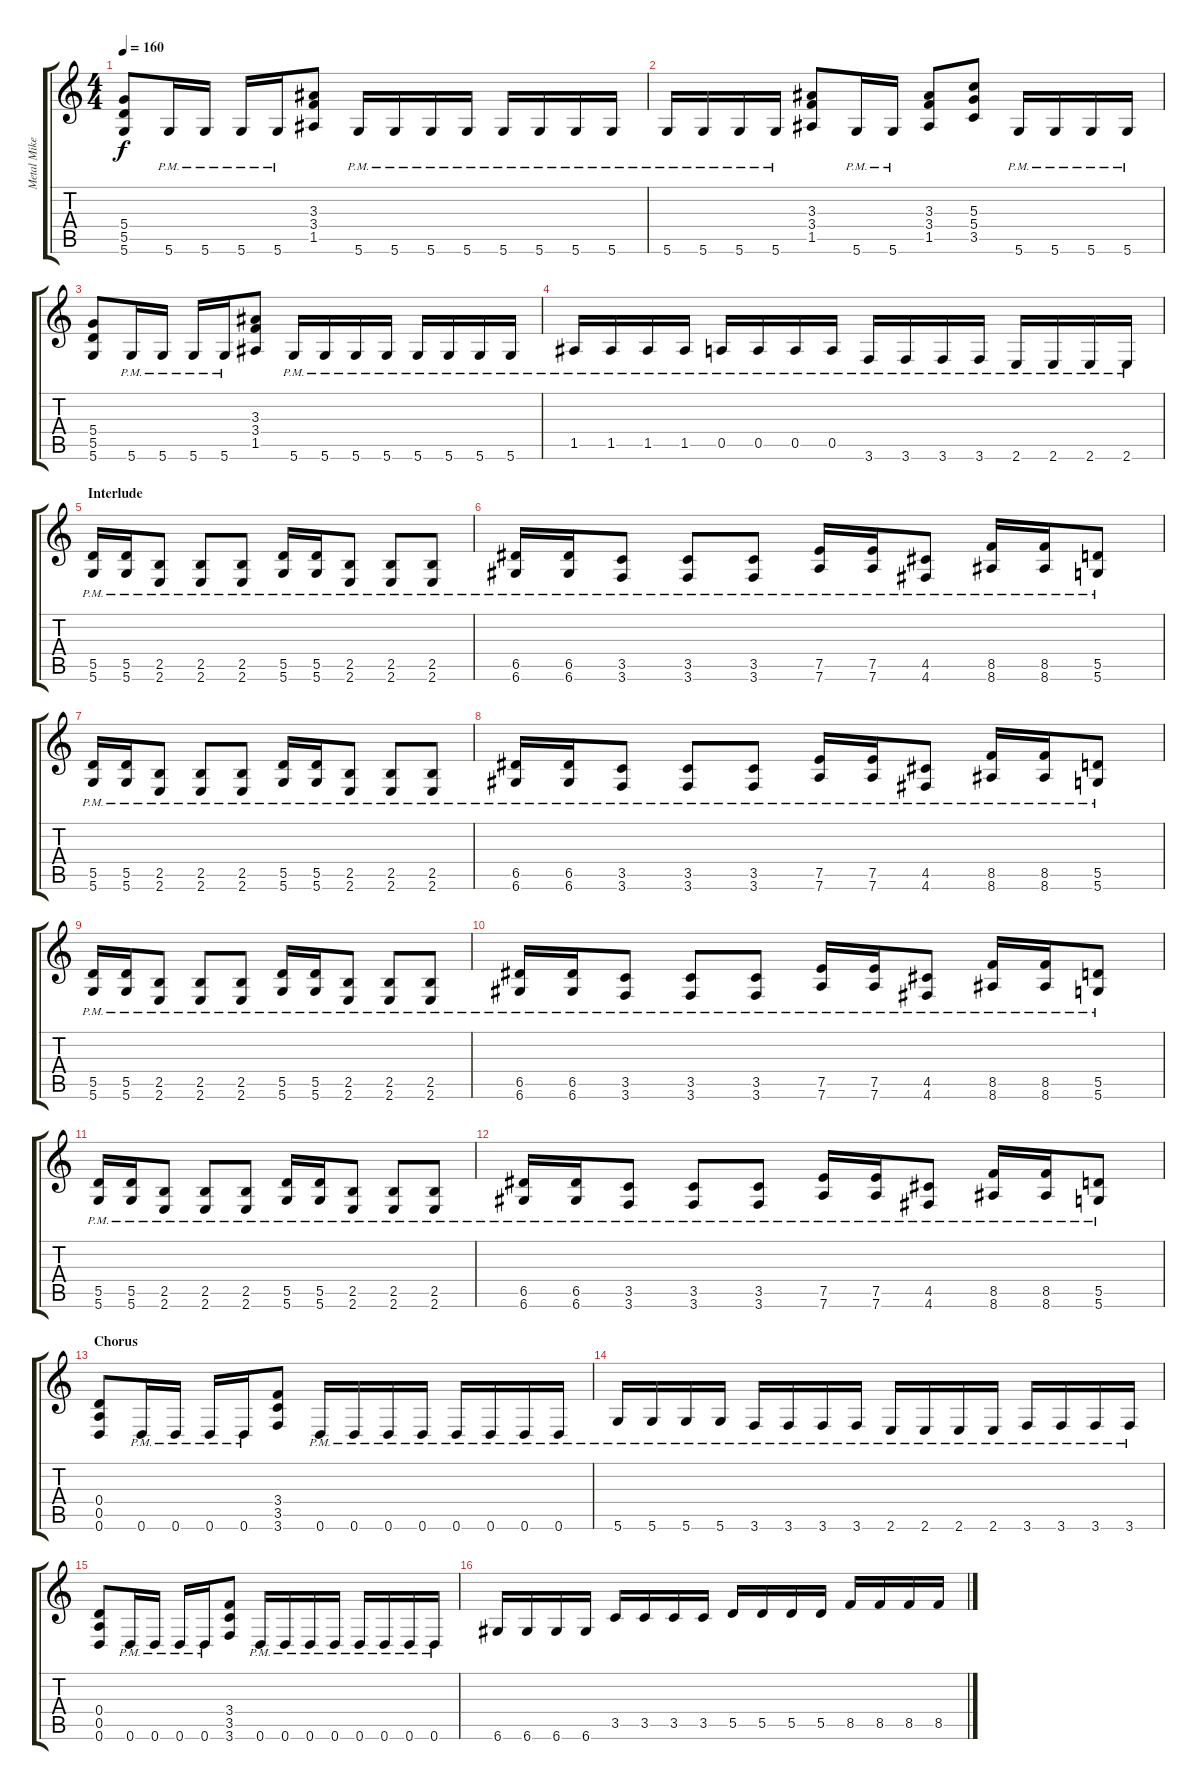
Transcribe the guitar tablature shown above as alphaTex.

\track ("Metal Mike Chlasciak" "Metal Mike") {instrument distortionguitar}
\staff {score tabs}
\tuning (E4 B3 G3 D3 A2 D2) {hide}
\ts (4 4)
\tempo 160
\clef g2
\ks c
(5.4 5.5 5.6).8{dy f} 5.6{pm}.16 5.6{pm}.16 5.6{pm}.16 5.6{pm}.16 (3.3 3.4 1.5).8 5.6{pm}.16 5.6{pm}.16 5.6{pm}.16 5.6{pm}.16 5.6{pm}.16 5.6{pm}.16 5.6{pm}.16 5.6{pm}.16 |
5.6{pm}.16 5.6{pm}.16 5.6{pm}.16 5.6{pm}.16 (3.3 3.4 1.5).8 5.6{pm}.16 5.6{pm}.16 (3.3 3.4 1.5).8 (5.3 5.4 3.5).8 5.6{pm}.16 5.6{pm}.16 5.6{pm}.16 5.6{pm}.16 |
(5.4 5.5 5.6).8 5.6{pm}.16 5.6{pm}.16 5.6{pm}.16 5.6{pm}.16 (3.3 3.4 1.5).8 5.6{pm}.16 5.6{pm}.16 5.6{pm}.16 5.6{pm}.16 5.6{pm}.16 5.6{pm}.16 5.6{pm}.16 5.6{pm}.16 |
1.5{pm}.16 1.5{pm}.16 1.5{pm}.16 1.5{pm}.16 0.5{pm}.16 0.5{pm}.16 0.5{pm}.16 0.5{pm}.16 3.6{pm}.16 3.6{pm}.16 3.6{pm}.16 3.6{pm}.16 2.6{pm}.16 2.6{pm}.16 2.6{pm}.16 2.6{pm}.16 |
\section ("" "Interlude")
(5.5{pm} 5.6{pm}).16 (5.5{pm} 5.6{pm}).16 (2.5{pm} 2.6{pm}).8 (2.5{pm} 2.6{pm}).8 (2.5{pm} 2.6{pm}).8 (5.5{pm} 5.6{pm}).16 (5.5{pm} 5.6{pm}).16 (2.5{pm} 2.6{pm}).8 (2.5{pm} 2.6{pm}).8 (2.5{pm} 2.6{pm}).8 |
(6.5{pm} 6.6{pm}).16 (6.5{pm} 6.6{pm}).16 (3.5{pm} 3.6{pm}).8 (3.5{pm} 3.6{pm}).8 (3.5{pm} 3.6{pm}).8 (7.5{pm} 7.6{pm}).16 (7.5{pm} 7.6{pm}).16 (4.5{pm} 4.6{pm}).8 (8.5{pm} 8.6{pm}).16 (8.5{pm} 8.6{pm}).16 (5.5{pm} 5.6{pm}).8 |
(5.5{pm} 5.6{pm}).16 (5.5{pm} 5.6{pm}).16 (2.5{pm} 2.6{pm}).8 (2.5{pm} 2.6{pm}).8 (2.5{pm} 2.6{pm}).8 (5.5{pm} 5.6{pm}).16 (5.5{pm} 5.6{pm}).16 (2.5{pm} 2.6{pm}).8 (2.5{pm} 2.6{pm}).8 (2.5{pm} 2.6{pm}).8 |
(6.5{pm} 6.6{pm}).16 (6.5{pm} 6.6{pm}).16 (3.5{pm} 3.6{pm}).8 (3.5{pm} 3.6{pm}).8 (3.5{pm} 3.6{pm}).8 (7.5{pm} 7.6{pm}).16 (7.5{pm} 7.6{pm}).16 (4.5{pm} 4.6{pm}).8 (8.5{pm} 8.6{pm}).16 (8.5{pm} 8.6{pm}).16 (5.5{pm} 5.6{pm}).8 |
(5.5{pm} 5.6{pm}).16 (5.5{pm} 5.6{pm}).16 (2.5{pm} 2.6{pm}).8 (2.5{pm} 2.6{pm}).8 (2.5{pm} 2.6{pm}).8 (5.5{pm} 5.6{pm}).16 (5.5{pm} 5.6{pm}).16 (2.5{pm} 2.6{pm}).8 (2.5{pm} 2.6{pm}).8 (2.5{pm} 2.6{pm}).8 |
(6.5{pm} 6.6{pm}).16 (6.5{pm} 6.6{pm}).16 (3.5{pm} 3.6{pm}).8 (3.5{pm} 3.6{pm}).8 (3.5{pm} 3.6{pm}).8 (7.5{pm} 7.6{pm}).16 (7.5{pm} 7.6{pm}).16 (4.5{pm} 4.6{pm}).8 (8.5{pm} 8.6{pm}).16 (8.5{pm} 8.6{pm}).16 (5.5{pm} 5.6{pm}).8 |
(5.5{pm} 5.6{pm}).16 (5.5{pm} 5.6{pm}).16 (2.5{pm} 2.6{pm}).8 (2.5{pm} 2.6{pm}).8 (2.5{pm} 2.6{pm}).8 (5.5{pm} 5.6{pm}).16 (5.5{pm} 5.6{pm}).16 (2.5{pm} 2.6{pm}).8 (2.5{pm} 2.6{pm}).8 (2.5{pm} 2.6{pm}).8 |
(6.5{pm} 6.6{pm}).16 (6.5{pm} 6.6{pm}).16 (3.5{pm} 3.6{pm}).8 (3.5{pm} 3.6{pm}).8 (3.5{pm} 3.6{pm}).8 (7.5{pm} 7.6{pm}).16 (7.5{pm} 7.6{pm}).16 (4.5{pm} 4.6{pm}).8 (8.5{pm} 8.6{pm}).16 (8.5{pm} 8.6{pm}).16 (5.5{pm} 5.6{pm}).8 |
\section ("" "Chorus")
(0.4 0.5 0.6).8 0.6{pm}.16 0.6{pm}.16 0.6{pm}.16 0.6{pm}.16 (3.4 3.5 3.6).8 0.6{pm}.16 0.6{pm}.16 0.6{pm}.16 0.6{pm}.16 0.6{pm}.16 0.6{pm}.16 0.6{pm}.16 0.6{pm}.16 |
5.6{pm}.16 5.6{pm}.16 5.6{pm}.16 5.6{pm}.16 3.6{pm}.16 3.6{pm}.16 3.6{pm}.16 3.6{pm}.16 2.6{pm}.16 2.6{pm}.16 2.6{pm}.16 2.6{pm}.16 3.6{pm}.16 3.6{pm}.16 3.6{pm}.16 3.6{pm}.16 |
(0.4 0.5 0.6).8 0.6{pm}.16 0.6{pm}.16 0.6{pm}.16 0.6{pm}.16 (3.4 3.5 3.6).8 0.6{pm}.16 0.6{pm}.16 0.6{pm}.16 0.6{pm}.16 0.6{pm}.16 0.6{pm}.16 0.6{pm}.16 0.6{pm}.16 |
6.6.16 6.6.16 6.6.16 6.6.16 3.5.16 3.5.16 3.5.16 3.5.16 5.5.16 5.5.16 5.5.16 5.5.16 8.5.16 8.5.16 8.5.16 8.5.16
